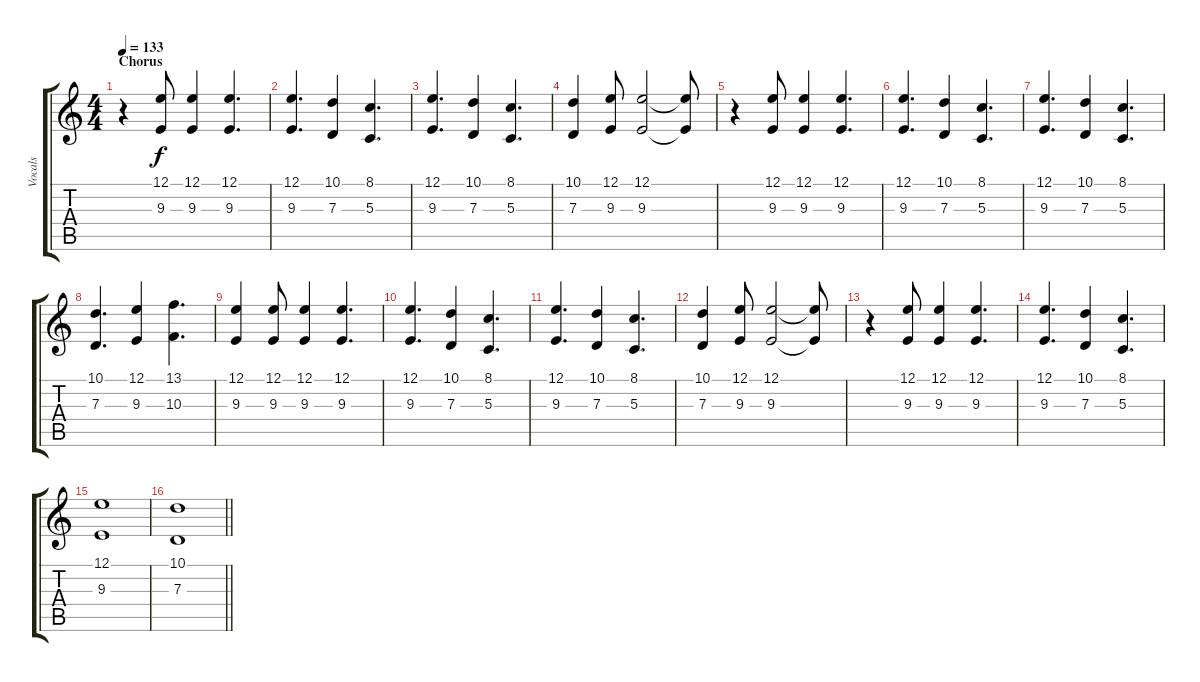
\track ("Vocals" "Vocals") {instrument lead6voice}
\staff {score tabs}
\tuning (E4 B3 G3 D3 A2 E2) {hide}
\ts (4 4)
\section ("" "Chorus")
\tempo 133
\clef g2
\ks c
r.4{dy f} (12.1 9.3).8 (12.1 9.3).4 (12.1 9.3).4{d} |
(12.1 9.3).4{d} (10.1 7.3).4 (8.1 5.3).4{d} |
(12.1 9.3).4{d} (10.1 7.3).4 (8.1 5.3).4{d} |
(10.1 7.3).4 (12.1 9.3).8 (12.1 9.3).2 (12.1{t} 9.3{t}).8 |
r.4 (12.1 9.3).8 (12.1 9.3).4 (12.1 9.3).4{d} |
(12.1 9.3).4{d} (10.1 7.3).4 (8.1 5.3).4{d} |
(12.1 9.3).4{d} (10.1 7.3).4 (8.1 5.3).4{d} |
(10.1 7.3).4{d} (12.1 9.3).4 (13.1 10.3).4{d} |
(12.1 9.3).4 (12.1 9.3).8 (12.1 9.3).4 (12.1 9.3).4{d} |
(12.1 9.3).4{d} (10.1 7.3).4 (8.1 5.3).4{d} |
(12.1 9.3).4{d} (10.1 7.3).4 (8.1 5.3).4{d} |
(10.1 7.3).4 (12.1 9.3).8 (12.1 9.3).2 (12.1{t} 9.3{t}).8 |
r.4 (12.1 9.3).8 (12.1 9.3).4 (12.1 9.3).4{d} |
(12.1 9.3).4{d} (10.1 7.3).4 (8.1 5.3).4{d} |
(12.1 9.3).1 |
\barLineRight lightlight
(10.1 7.3).1
